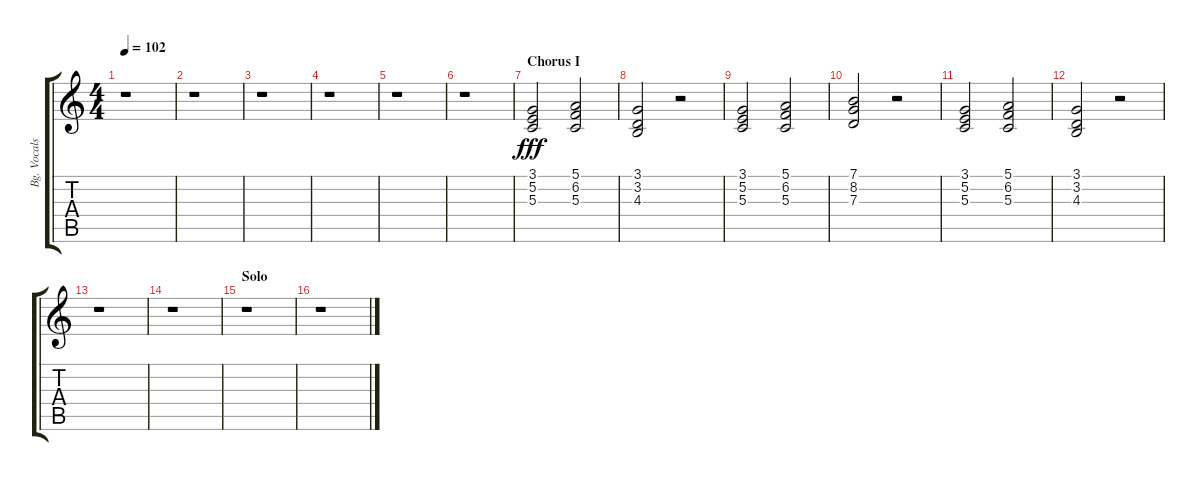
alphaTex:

\track ("Bg. Vocals" "Bg. Vocals") {instrument choiraahs}
\staff {score tabs}
\tuning (E4 B3 G3 D3 A2 E2) {hide}
\ts (4 4)
\tempo 102
\clef g2
\ks c
r.1{dy fff} |
r.1 |
r.1 |
r.1 |
r.1 |
r.1 |
\section ("" "Chorus I")
(3.1 5.2 5.3).2 (5.1 6.2 5.3).2 |
(3.1 3.2 4.3).2 r.2 |
(3.1 5.2 5.3).2 (5.1 6.2 5.3).2 |
(7.1 8.2 7.3).2 r.2 |
(3.1 5.2 5.3).2 (5.1 6.2 5.3).2 |
(3.1 3.2 4.3).2 r.2 |
r.1 |
r.1 |
\section ("" "Solo")
r.1 |
r.1
